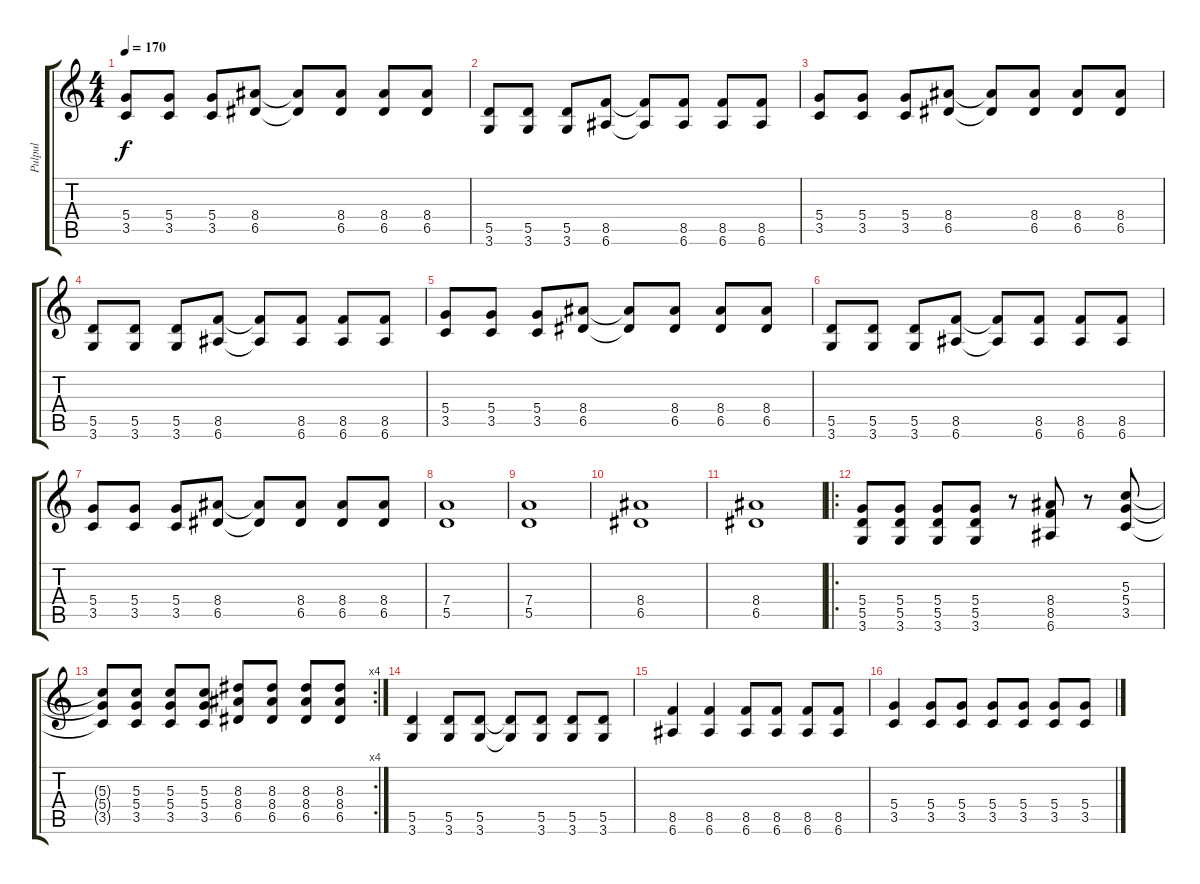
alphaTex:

\track ("Pulpul" "Pulpul") {instrument distortionguitar}
\staff {score tabs}
\tuning (E4 B3 G3 D3 A2 E2) {hide}
\ts (4 4)
\tempo 170
\clef g2
\ks c
(5.4 3.5).8{dy f} (5.4 3.5).8 (5.4 3.5).8 (8.4 6.5).8 (8.4{t} 6.5{t}).8 (8.4 6.5).8 (8.4 6.5).8 (8.4 6.5).8 |
(5.5 3.6).8 (5.5 3.6).8 (5.5 3.6).8 (8.5 6.6).8 (8.5{t} 6.6{t}).8 (8.5 6.6).8 (8.5 6.6).8 (8.5 6.6).8 |
(5.4 3.5).8 (5.4 3.5).8 (5.4 3.5).8 (8.4 6.5).8 (8.4{t} 6.5{t}).8 (8.4 6.5).8 (8.4 6.5).8 (8.4 6.5).8 |
(5.5 3.6).8 (5.5 3.6).8 (5.5 3.6).8 (8.5 6.6).8 (8.5{t} 6.6{t}).8 (8.5 6.6).8 (8.5 6.6).8 (8.5 6.6).8 |
(5.4 3.5).8 (5.4 3.5).8 (5.4 3.5).8 (8.4 6.5).8 (8.4{t} 6.5{t}).8 (8.4 6.5).8 (8.4 6.5).8 (8.4 6.5).8 |
(5.5 3.6).8 (5.5 3.6).8 (5.5 3.6).8 (8.5 6.6).8 (8.5{t} 6.6{t}).8 (8.5 6.6).8 (8.5 6.6).8 (8.5 6.6).8 |
(5.4 3.5).8 (5.4 3.5).8 (5.4 3.5).8 (8.4 6.5).8 (8.4{t} 6.5{t}).8 (8.4 6.5).8 (8.4 6.5).8 (8.4 6.5).8 |
(7.4 5.5).1 |
(7.4 5.5).1 |
(8.4 6.5).1 |
(8.4 6.5).1 |
\ro
(5.4 5.5 3.6).8 (5.4 5.5 3.6).8 (5.4 5.5 3.6).8 (5.4 5.5 3.6).8 r.8 (8.4 8.5 6.6).8 r.8 (5.3 5.4 3.5).8 |
\rc 4
(5.3{t} 5.4{t} 3.5{t}).8 (5.3 5.4 3.5).8 (5.3 5.4 3.5).8 (5.3 5.4 3.5).8 (8.3 8.4 6.5).8 (8.3 8.4 6.5).8 (8.3 8.4 6.5).8 (8.3 8.4 6.5).8 |
(5.5 3.6).4{volume 5 instrument electricguitarclean} (5.5 3.6).8 (5.5 3.6).8 (5.5{t} 3.6{t}).8 (5.5 3.6).8 (5.5 3.6).8 (5.5 3.6).8 |
(8.5 6.6).4 (8.5 6.6).4 (8.5 6.6).8 (8.5 6.6).8 (8.5 6.6).8 (8.5 6.6).8 |
(5.4 3.5).4 (5.4 3.5).8 (5.4 3.5).8 (5.4 3.5).8 (5.4 3.5).8 (5.4 3.5).8 (5.4{ss} 3.5{ss}).8
